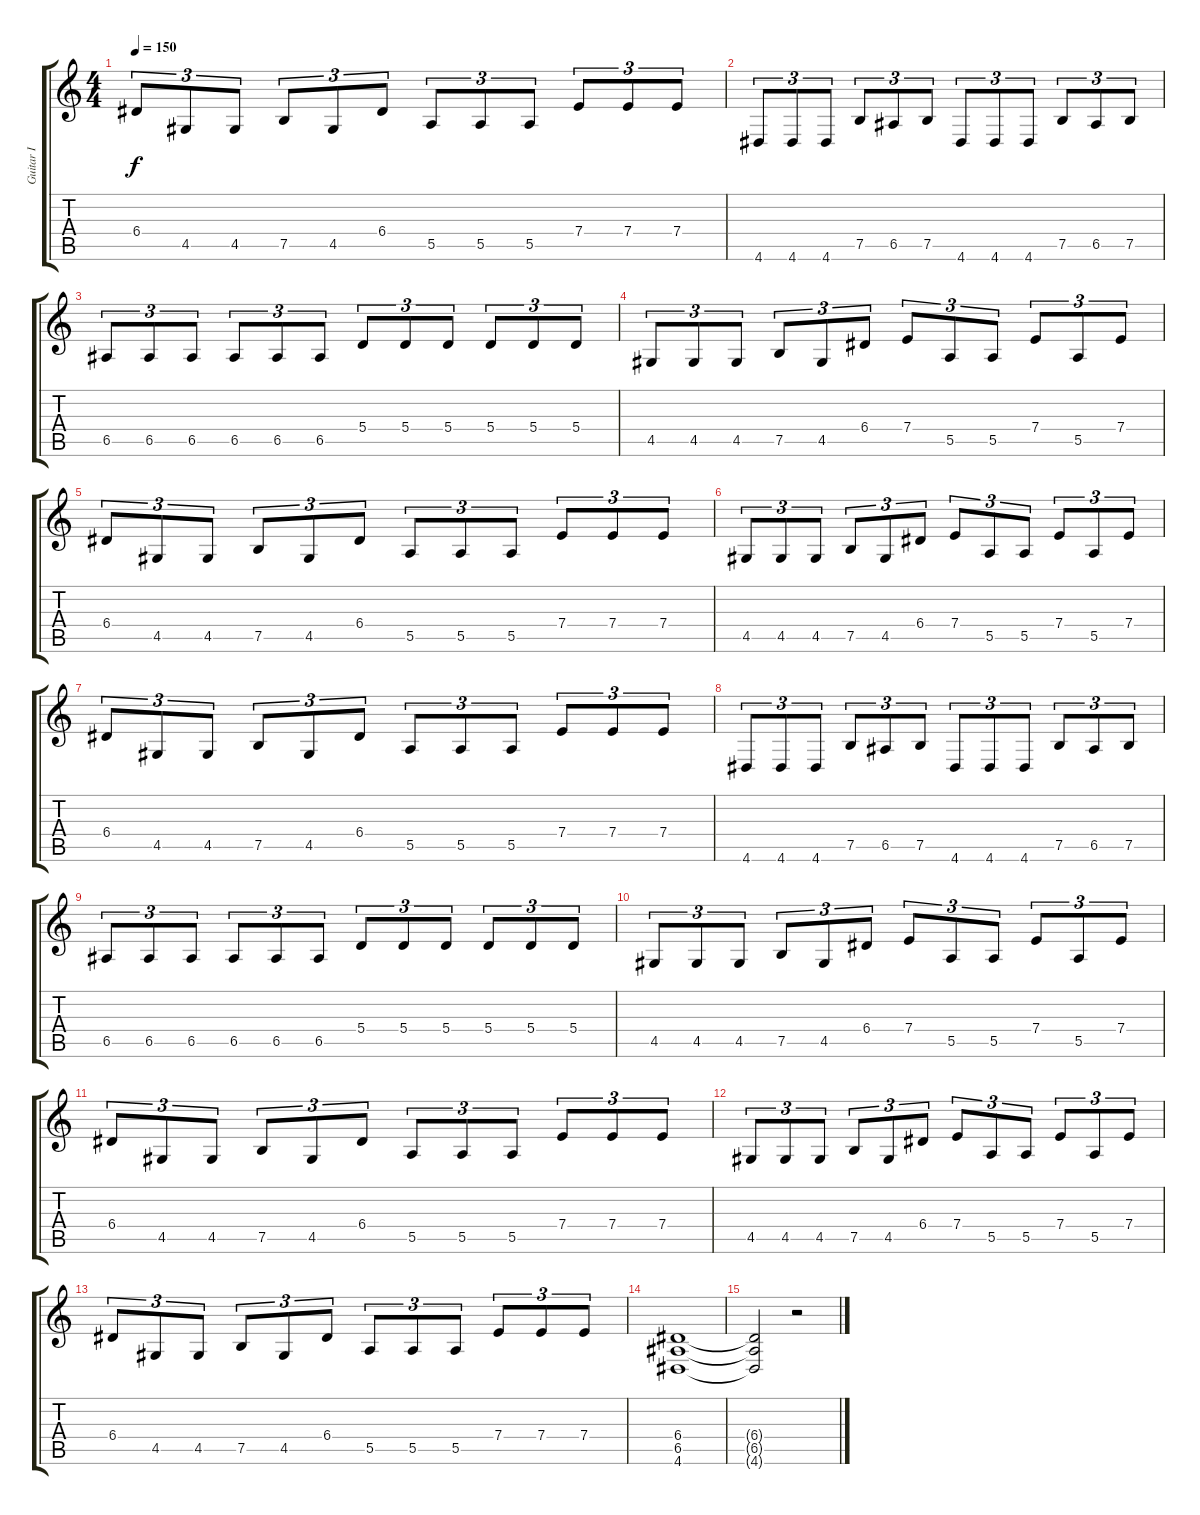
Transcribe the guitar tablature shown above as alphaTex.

\track ("Guitar I" "Guitar I") {instrument distortionguitar}
\staff {score tabs}
\tuning (B3 Gb3 D3 A2 E2 B1) {hide}
\ts (4 4)
\tempo 150
\clef g2
\ks c
6.4.8{tu (3 2) dy f} 4.5.8{tu (3 2)} 4.5.8{tu (3 2)} 7.5.8{tu (3 2)} 4.5.8{tu (3 2)} 6.4.8{tu (3 2)} 5.5.8{tu (3 2)} 5.5.8{tu (3 2)} 5.5.8{tu (3 2)} 7.4.8{tu (3 2)} 7.4.8{tu (3 2)} 7.4.8{tu (3 2)} |
4.6.8{tu (3 2)} 4.6.8{tu (3 2)} 4.6.8{tu (3 2)} 7.5.8{tu (3 2)} 6.5.8{tu (3 2)} 7.5.8{tu (3 2)} 4.6.8{tu (3 2)} 4.6.8{tu (3 2)} 4.6.8{tu (3 2)} 7.5.8{tu (3 2)} 6.5.8{tu (3 2)} 7.5.8{tu (3 2)} |
6.5.8{tu (3 2)} 6.5.8{tu (3 2)} 6.5.8{tu (3 2)} 6.5.8{tu (3 2)} 6.5.8{tu (3 2)} 6.5.8{tu (3 2)} 5.4.8{tu (3 2)} 5.4.8{tu (3 2)} 5.4.8{tu (3 2)} 5.4.8{tu (3 2)} 5.4.8{tu (3 2)} 5.4.8{tu (3 2)} |
4.5.8{tu (3 2)} 4.5.8{tu (3 2)} 4.5.8{tu (3 2)} 7.5.8{tu (3 2)} 4.5.8{tu (3 2)} 6.4.8{tu (3 2)} 7.4.8{tu (3 2)} 5.5.8{tu (3 2)} 5.5.8{tu (3 2)} 7.4.8{tu (3 2)} 5.5.8{tu (3 2)} 7.4.8{tu (3 2)} |
6.4.8{tu (3 2)} 4.5.8{tu (3 2)} 4.5.8{tu (3 2)} 7.5.8{tu (3 2)} 4.5.8{tu (3 2)} 6.4.8{tu (3 2)} 5.5.8{tu (3 2)} 5.5.8{tu (3 2)} 5.5.8{tu (3 2)} 7.4.8{tu (3 2)} 7.4.8{tu (3 2)} 7.4.8{tu (3 2)} |
4.5.8{tu (3 2)} 4.5.8{tu (3 2)} 4.5.8{tu (3 2)} 7.5.8{tu (3 2)} 4.5.8{tu (3 2)} 6.4.8{tu (3 2)} 7.4.8{tu (3 2)} 5.5.8{tu (3 2)} 5.5.8{tu (3 2)} 7.4.8{tu (3 2)} 5.5.8{tu (3 2)} 7.4.8{tu (3 2)} |
6.4.8{tu (3 2)} 4.5.8{tu (3 2)} 4.5.8{tu (3 2)} 7.5.8{tu (3 2)} 4.5.8{tu (3 2)} 6.4.8{tu (3 2)} 5.5.8{tu (3 2)} 5.5.8{tu (3 2)} 5.5.8{tu (3 2)} 7.4.8{tu (3 2)} 7.4.8{tu (3 2)} 7.4.8{tu (3 2)} |
4.6.8{tu (3 2)} 4.6.8{tu (3 2)} 4.6.8{tu (3 2)} 7.5.8{tu (3 2)} 6.5.8{tu (3 2)} 7.5.8{tu (3 2)} 4.6.8{tu (3 2)} 4.6.8{tu (3 2)} 4.6.8{tu (3 2)} 7.5.8{tu (3 2)} 6.5.8{tu (3 2)} 7.5.8{tu (3 2)} |
6.5.8{tu (3 2)} 6.5.8{tu (3 2)} 6.5.8{tu (3 2)} 6.5.8{tu (3 2)} 6.5.8{tu (3 2)} 6.5.8{tu (3 2)} 5.4.8{tu (3 2)} 5.4.8{tu (3 2)} 5.4.8{tu (3 2)} 5.4.8{tu (3 2)} 5.4.8{tu (3 2)} 5.4.8{tu (3 2)} |
4.5.8{tu (3 2)} 4.5.8{tu (3 2)} 4.5.8{tu (3 2)} 7.5.8{tu (3 2)} 4.5.8{tu (3 2)} 6.4.8{tu (3 2)} 7.4.8{tu (3 2)} 5.5.8{tu (3 2)} 5.5.8{tu (3 2)} 7.4.8{tu (3 2)} 5.5.8{tu (3 2)} 7.4.8{tu (3 2)} |
6.4.8{tu (3 2)} 4.5.8{tu (3 2)} 4.5.8{tu (3 2)} 7.5.8{tu (3 2)} 4.5.8{tu (3 2)} 6.4.8{tu (3 2)} 5.5.8{tu (3 2)} 5.5.8{tu (3 2)} 5.5.8{tu (3 2)} 7.4.8{tu (3 2)} 7.4.8{tu (3 2)} 7.4.8{tu (3 2)} |
4.5.8{tu (3 2)} 4.5.8{tu (3 2)} 4.5.8{tu (3 2)} 7.5.8{tu (3 2)} 4.5.8{tu (3 2)} 6.4.8{tu (3 2)} 7.4.8{tu (3 2)} 5.5.8{tu (3 2)} 5.5.8{tu (3 2)} 7.4.8{tu (3 2)} 5.5.8{tu (3 2)} 7.4.8{tu (3 2)} |
6.4.8{tu (3 2)} 4.5.8{tu (3 2)} 4.5.8{tu (3 2)} 7.5.8{tu (3 2)} 4.5.8{tu (3 2)} 6.4.8{tu (3 2)} 5.5.8{tu (3 2)} 5.5.8{tu (3 2)} 5.5.8{tu (3 2)} 7.4.8{tu (3 2)} 7.4.8{tu (3 2)} 7.4.8{tu (3 2)} |
(6.4 6.5 4.6).1 |
(6.4{t} 6.5{t} 4.6{t}).2 r.2
